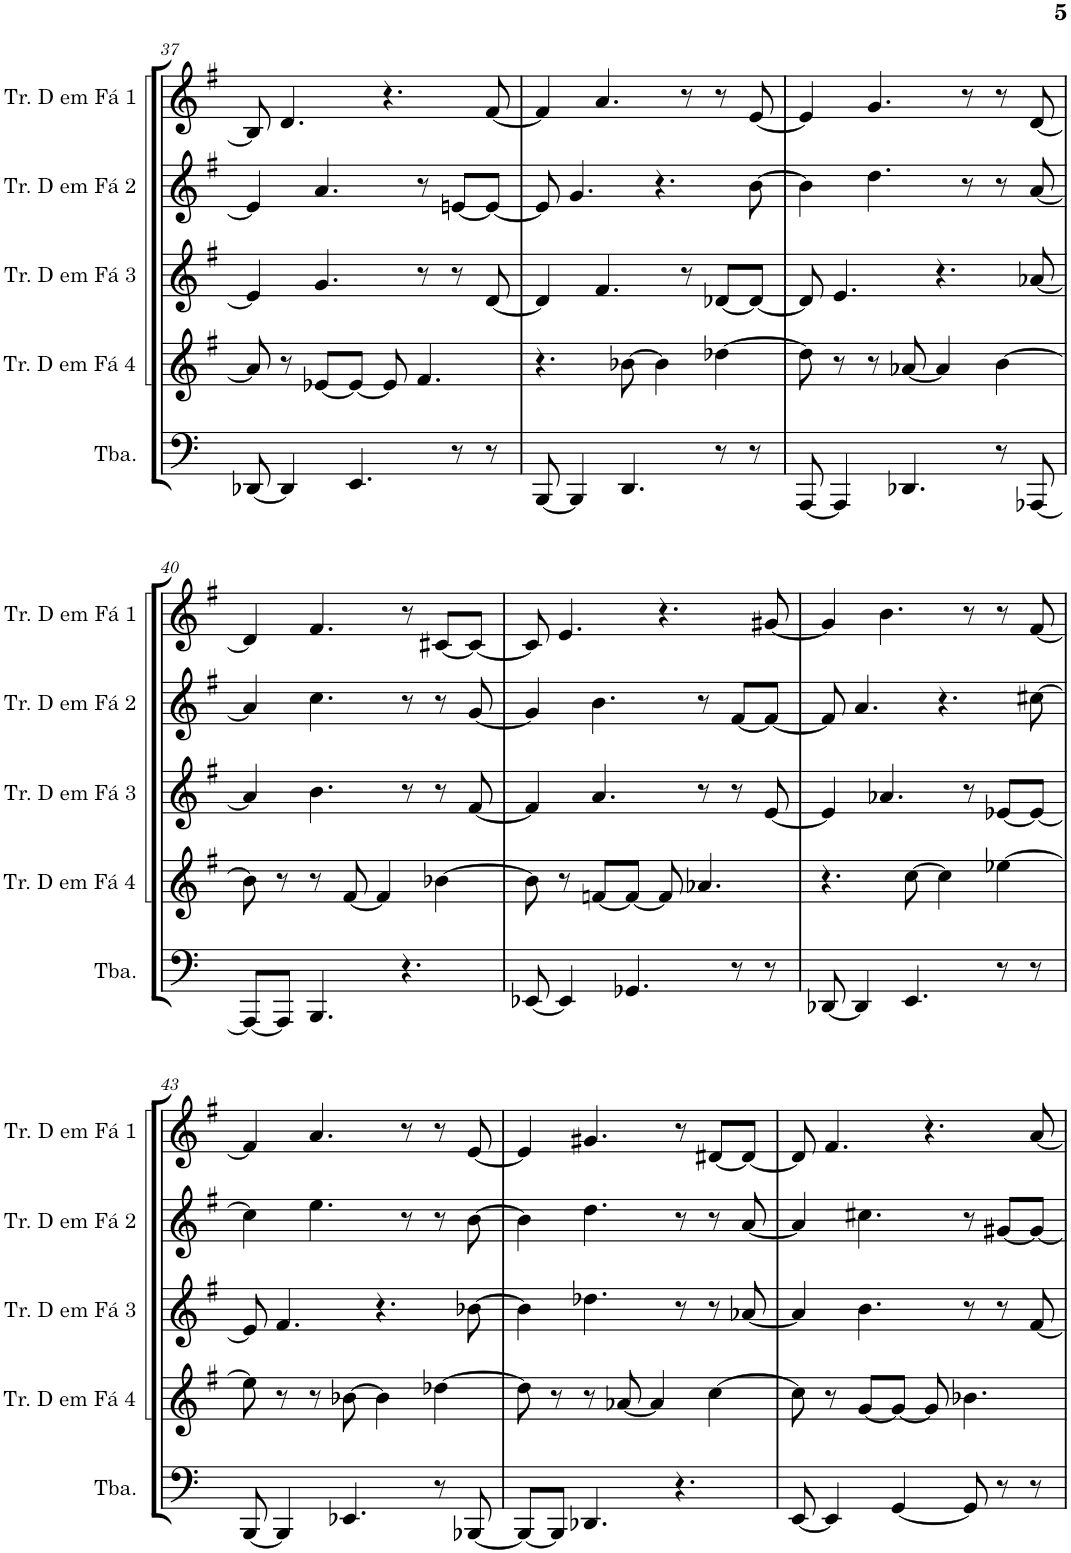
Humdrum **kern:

**kern	**kern	**kern	**kern	**kern
*part5	*part4	*part3	*part2	*part1
*staff5	*staff4	*staff3	*staff2	*staff1
*I"Tuba	*I"Trompa em Fá 4	*I"Trompa em Fá 3	*I"Trompa em Fá 2	*I"Trompa em Fá 1
*I'Tba.	*	*	*	*
!!LO:PB:g=z
*clefF4	*clefG2	*clefG2	*clefG2	*clefG2
*	*Trd4c7	*Trd4c7	*Trd4c7	*Trd4c7
*k[]	*k[f#]	*k[f#]	*k[f#]	*k[f#]
*M4/4	*M4/4	*M4/4	*M4/4	*M4/4
=37	=37	=37	=37	=37
[8DD-X/	8a-/]	4e/]	4e#/]	8B/]
4DD-/]	8r	.	.	4.d/
.	[8e-X/L	4.g/	4.a/	.
4.EE/	8e-/J_	.	.	.
.	8e-/]	.	.	4.r
.	4.f#/	8r	8r	.
8r	.	8r	[8en/L	.
8r	.	[8d/	8e/J_	[8f#/
=38	=38	=38	=38	=38
[8BBB/	4.r	4d/]	8e/]	4f#/]
4BBB/]	.	.	4.g/	.
.	.	4.f#/	.	4.a/
4.DD/	[8b-X\	.	.	.
.	4b-\]	.	4.r	.
.	.	8r	.	8r
8r	[4dd-X\	[8d-X/L	.	8r
8r	.	8d-/J_	[8b\	[8e/
=39	=39	=39	=39	=39
[8AAA/	8dd-\]	8d-/]	4b\]	4e/]
4AAA/]	8r	4.e/	.	.
.	8r	.	4.dd\	4.g/
4.DD-X/	[8a-X/	.	.	.
.	4a-/]	4.r	.	.
.	.	.	8r	8r
8r	[4b\	.	8r	8r
[8AAA-X/	.	[8a-X/	[8a/	[8d/
!!LO:LB:g=z
=40	=40	=40	=40	=40
8AAA-/L_	8b\]	4a-/]	4a/]	4d/]
8AAA-/J]	8r	.	.	.
4.BBB/	8r	4.b\	4.cc\	4.f#/
.	[8f#/	.	.	.
.	4f#/]	.	.	.
4.r	.	8r	8r	8r
.	[4b-X\	8r	8r	[8c#X/L
.	.	[8f#/	[8g/	8c#/J_
=41	=41	=41	=41	=41
[8EE-X/	8b-\]	4f#/]	4g/]	8c#/]
4EE-/]	8r	.	.	4.e/
.	[8fn/L	4.a/	4.b\	.
4.GG-X/	8f/J_	.	.	.
.	8f/]	.	.	4.r
.	4.a-X/	8r	8r	.
8r	.	8r	[8f#/L	.
8r	.	[8e/	8f#/J_	[8g#X/
=42	=42	=42	=42	=42
[8DD-X/	4.r	4e/]	8f#/]	4g#/]
4DD-/]	.	.	4.a/	.
.	.	4.a-X/	.	4.b\
4.EE/	[8cc\	.	.	.
.	4cc\]	.	4.r	.
.	.	8r	.	8r
8r	[4ee-X\	[8e-X/L	.	8r
8r	.	8e-/J_	[8cc#X\	[8f#/
!!LO:LB:g=z
=43	=43	=43	=43	=43
[8BBB/	8ee-\]	8e-/]	4cc#\]	4f#/]
4BBB/]	8r	4.f#/	.	.
.	8r	.	4.ee\	4.a/
4.EE-X/	[8b-X\	.	.	.
.	4b-\]	4.r	.	.
.	.	.	8r	8r
8r	[4dd-X\	.	8r	8r
[8BBB-X/	.	[8b-X\	[8b\	[8e/
=44	=44	=44	=44	=44
8BBB-/L_	8dd-\]	4b-\]	4b\]	4e/]
8BBB-/J]	8r	.	.	.
4.DD-X/	8r	4.dd-X\	4.dd\	4.g#X/
.	[8a-X/	.	.	.
.	4a-/]	.	.	.
4.r	.	8r	8r	8r
.	[4cc\	8r	8r	[8d#X/L
.	.	[8a-X/	[8a/	8d#/J_
=45	=45	=45	=45	=45
[8EE/	8cc\]	4a-/]	4a/]	8d#/]
4EE/]	8r	.	.	4.f#/
.	[8g/L	4.b\	4.cc#X\	.
[4GG/	8g/J_	.	.	.
.	8g/]	.	.	4.r
8GG/]	4.b-X\	8r	8r	.
8r	.	8r	[8g#X/L	.
8r	.	[8f#/	8g#/J_	[8a/
=	=	=	=	=
*-	*-	*-	*-	*-
